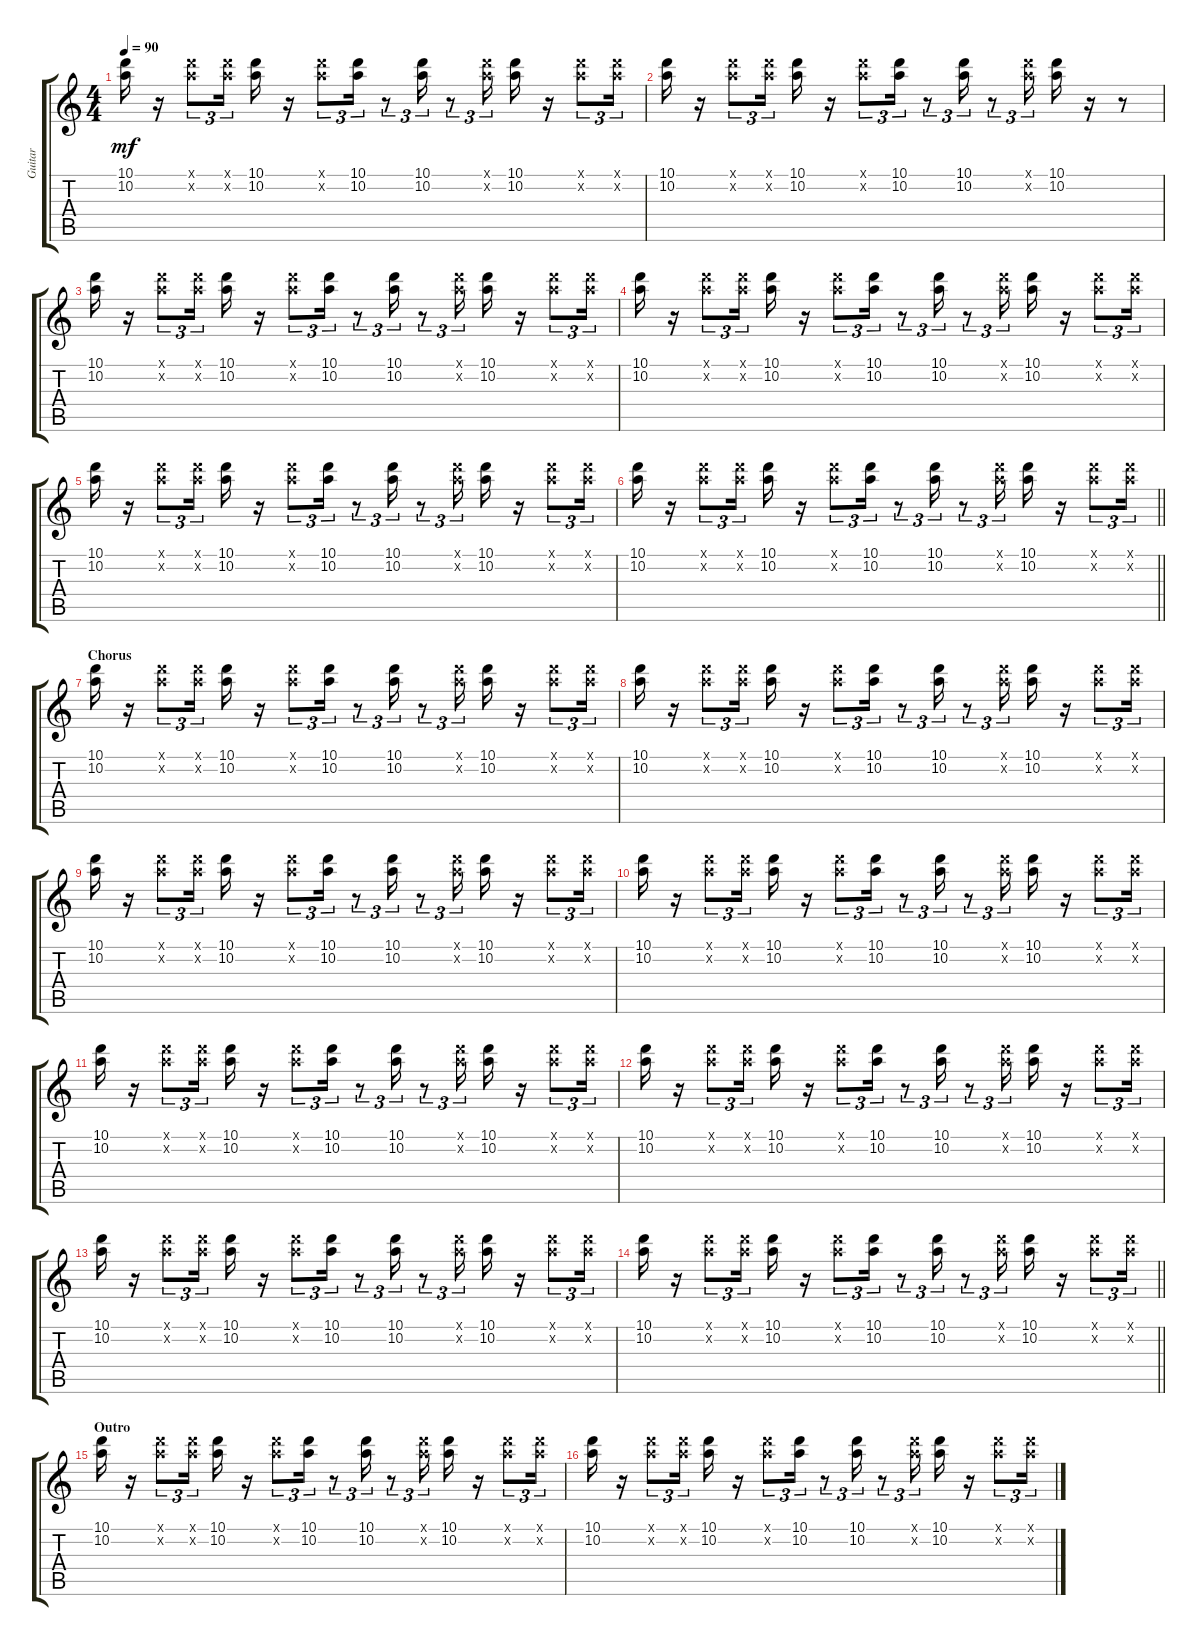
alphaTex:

\track ("Guitar" "Guitar") {instrument electricguitarclean}
\staff {score tabs}
\tuning (E4 B3 G3 D3 A2 E2) {hide}
\ts (4 4)
\tempo 90
\clef g2
\ks c
(10.1 10.2).16{dy mf} r.16 (10.1{x} 10.2{x}).8{tu (3 2)} (10.1{x} 10.2{x}).16{tu (3 2)} (10.1 10.2).16 r.16 (10.1{x} 10.2{x}).8{tu (3 2)} (10.1 10.2).16{tu (3 2)} r.8{tu (3 2)} (10.1 10.2).16{tu (3 2)} r.8{tu (3 2)} (10.1{x} 10.2{x}).16{tu (3 2)} (10.1 10.2).16 r.16 (10.1{x} 10.2{x}).8{tu (3 2)} (10.1{x} 10.2{x}).16{tu (3 2)} |
(10.1 10.2).16 r.16 (10.1{x} 10.2{x}).8{tu (3 2)} (10.1{x} 10.2{x}).16{tu (3 2)} (10.1 10.2).16 r.16 (10.1{x} 10.2{x}).8{tu (3 2)} (10.1 10.2).16{tu (3 2)} r.8{tu (3 2)} (10.1 10.2).16{tu (3 2)} r.8{tu (3 2)} (10.1{x} 10.2{x}).16{tu (3 2)} (10.1 10.2).16 r.16 r.8 |
(10.1 10.2).16 r.16 (10.1{x} 10.2{x}).8{tu (3 2)} (10.1{x} 10.2{x}).16{tu (3 2)} (10.1 10.2).16 r.16 (10.1{x} 10.2{x}).8{tu (3 2)} (10.1 10.2).16{tu (3 2)} r.8{tu (3 2)} (10.1 10.2).16{tu (3 2)} r.8{tu (3 2)} (10.1{x} 10.2{x}).16{tu (3 2)} (10.1 10.2).16 r.16 (10.1{x} 10.2{x}).8{tu (3 2)} (10.1{x} 10.2{x}).16{tu (3 2)} |
(10.1 10.2).16 r.16 (10.1{x} 10.2{x}).8{tu (3 2)} (10.1{x} 10.2{x}).16{tu (3 2)} (10.1 10.2).16 r.16 (10.1{x} 10.2{x}).8{tu (3 2)} (10.1 10.2).16{tu (3 2)} r.8{tu (3 2)} (10.1 10.2).16{tu (3 2)} r.8{tu (3 2)} (10.1{x} 10.2{x}).16{tu (3 2)} (10.1 10.2).16 r.16 (10.1{x} 10.2{x}).8{tu (3 2)} (10.1{x} 10.2{x}).16{tu (3 2)} |
(10.1 10.2).16 r.16 (10.1{x} 10.2{x}).8{tu (3 2)} (10.1{x} 10.2{x}).16{tu (3 2)} (10.1 10.2).16 r.16 (10.1{x} 10.2{x}).8{tu (3 2)} (10.1 10.2).16{tu (3 2)} r.8{tu (3 2)} (10.1 10.2).16{tu (3 2)} r.8{tu (3 2)} (10.1{x} 10.2{x}).16{tu (3 2)} (10.1 10.2).16 r.16 (10.1{x} 10.2{x}).8{tu (3 2)} (10.1{x} 10.2{x}).16{tu (3 2)} |
\barLineRight lightlight
(10.1 10.2).16 r.16 (10.1{x} 10.2{x}).8{tu (3 2)} (10.1{x} 10.2{x}).16{tu (3 2)} (10.1 10.2).16 r.16 (10.1{x} 10.2{x}).8{tu (3 2)} (10.1 10.2).16{tu (3 2)} r.8{tu (3 2)} (10.1 10.2).16{tu (3 2)} r.8{tu (3 2)} (10.1{x} 10.2{x}).16{tu (3 2)} (10.1 10.2).16 r.16 (10.1{x} 10.2{x}).8{tu (3 2)} (10.1{x} 10.2{x}).16{tu (3 2)} |
\section ("" "Chorus")
(10.1 10.2).16 r.16 (10.1{x} 10.2{x}).8{tu (3 2)} (10.1{x} 10.2{x}).16{tu (3 2)} (10.1 10.2).16 r.16 (10.1{x} 10.2{x}).8{tu (3 2)} (10.1 10.2).16{tu (3 2)} r.8{tu (3 2)} (10.1 10.2).16{tu (3 2)} r.8{tu (3 2)} (10.1{x} 10.2{x}).16{tu (3 2)} (10.1 10.2).16 r.16 (10.1{x} 10.2{x}).8{tu (3 2)} (10.1{x} 10.2{x}).16{tu (3 2)} |
(10.1 10.2).16 r.16 (10.1{x} 10.2{x}).8{tu (3 2)} (10.1{x} 10.2{x}).16{tu (3 2)} (10.1 10.2).16 r.16 (10.1{x} 10.2{x}).8{tu (3 2)} (10.1 10.2).16{tu (3 2)} r.8{tu (3 2)} (10.1 10.2).16{tu (3 2)} r.8{tu (3 2)} (10.1{x} 10.2{x}).16{tu (3 2)} (10.1 10.2).16 r.16 (10.1{x} 10.2{x}).8{tu (3 2)} (10.1{x} 10.2{x}).16{tu (3 2)} |
(10.1 10.2).16 r.16 (10.1{x} 10.2{x}).8{tu (3 2)} (10.1{x} 10.2{x}).16{tu (3 2)} (10.1 10.2).16 r.16 (10.1{x} 10.2{x}).8{tu (3 2)} (10.1 10.2).16{tu (3 2)} r.8{tu (3 2)} (10.1 10.2).16{tu (3 2)} r.8{tu (3 2)} (10.1{x} 10.2{x}).16{tu (3 2)} (10.1 10.2).16 r.16 (10.1{x} 10.2{x}).8{tu (3 2)} (10.1{x} 10.2{x}).16{tu (3 2)} |
(10.1 10.2).16 r.16 (10.1{x} 10.2{x}).8{tu (3 2)} (10.1{x} 10.2{x}).16{tu (3 2)} (10.1 10.2).16 r.16 (10.1{x} 10.2{x}).8{tu (3 2)} (10.1 10.2).16{tu (3 2)} r.8{tu (3 2)} (10.1 10.2).16{tu (3 2)} r.8{tu (3 2)} (10.1{x} 10.2{x}).16{tu (3 2)} (10.1 10.2).16 r.16 (10.1{x} 10.2{x}).8{tu (3 2)} (10.1{x} 10.2{x}).16{tu (3 2)} |
(10.1 10.2).16 r.16 (10.1{x} 10.2{x}).8{tu (3 2)} (10.1{x} 10.2{x}).16{tu (3 2)} (10.1 10.2).16 r.16 (10.1{x} 10.2{x}).8{tu (3 2)} (10.1 10.2).16{tu (3 2)} r.8{tu (3 2)} (10.1 10.2).16{tu (3 2)} r.8{tu (3 2)} (10.1{x} 10.2{x}).16{tu (3 2)} (10.1 10.2).16 r.16 (10.1{x} 10.2{x}).8{tu (3 2)} (10.1{x} 10.2{x}).16{tu (3 2)} |
(10.1 10.2).16 r.16 (10.1{x} 10.2{x}).8{tu (3 2)} (10.1{x} 10.2{x}).16{tu (3 2)} (10.1 10.2).16 r.16 (10.1{x} 10.2{x}).8{tu (3 2)} (10.1 10.2).16{tu (3 2)} r.8{tu (3 2)} (10.1 10.2).16{tu (3 2)} r.8{tu (3 2)} (10.1{x} 10.2{x}).16{tu (3 2)} (10.1 10.2).16 r.16 (10.1{x} 10.2{x}).8{tu (3 2)} (10.1{x} 10.2{x}).16{tu (3 2)} |
(10.1 10.2).16 r.16 (10.1{x} 10.2{x}).8{tu (3 2)} (10.1{x} 10.2{x}).16{tu (3 2)} (10.1 10.2).16 r.16 (10.1{x} 10.2{x}).8{tu (3 2)} (10.1 10.2).16{tu (3 2)} r.8{tu (3 2)} (10.1 10.2).16{tu (3 2)} r.8{tu (3 2)} (10.1{x} 10.2{x}).16{tu (3 2)} (10.1 10.2).16 r.16 (10.1{x} 10.2{x}).8{tu (3 2)} (10.1{x} 10.2{x}).16{tu (3 2)} |
\barLineRight lightlight
(10.1 10.2).16 r.16 (10.1{x} 10.2{x}).8{tu (3 2)} (10.1{x} 10.2{x}).16{tu (3 2)} (10.1 10.2).16 r.16 (10.1{x} 10.2{x}).8{tu (3 2)} (10.1 10.2).16{tu (3 2)} r.8{tu (3 2)} (10.1 10.2).16{tu (3 2)} r.8{tu (3 2)} (10.1{x} 10.2{x}).16{tu (3 2)} (10.1 10.2).16 r.16 (10.1{x} 10.2{x}).8{tu (3 2)} (10.1{x} 10.2{x}).16{tu (3 2)} |
\section ("" "Outro")
(10.1 10.2).16 r.16 (10.1{x} 10.2{x}).8{tu (3 2)} (10.1{x} 10.2{x}).16{tu (3 2)} (10.1 10.2).16 r.16 (10.1{x} 10.2{x}).8{tu (3 2)} (10.1 10.2).16{tu (3 2)} r.8{tu (3 2)} (10.1 10.2).16{tu (3 2)} r.8{tu (3 2)} (10.1{x} 10.2{x}).16{tu (3 2)} (10.1 10.2).16 r.16 (10.1{x} 10.2{x}).8{tu (3 2)} (10.1{x} 10.2{x}).16{tu (3 2)} |
(10.1 10.2).16 r.16 (10.1{x} 10.2{x}).8{tu (3 2)} (10.1{x} 10.2{x}).16{tu (3 2)} (10.1 10.2).16 r.16 (10.1{x} 10.2{x}).8{tu (3 2)} (10.1 10.2).16{tu (3 2)} r.8{tu (3 2)} (10.1 10.2).16{tu (3 2)} r.8{tu (3 2)} (10.1{x} 10.2{x}).16{tu (3 2)} (10.1 10.2).16 r.16 (10.1{x} 10.2{x}).8{tu (3 2)} (10.1{x} 10.2{x}).16{tu (3 2)}
